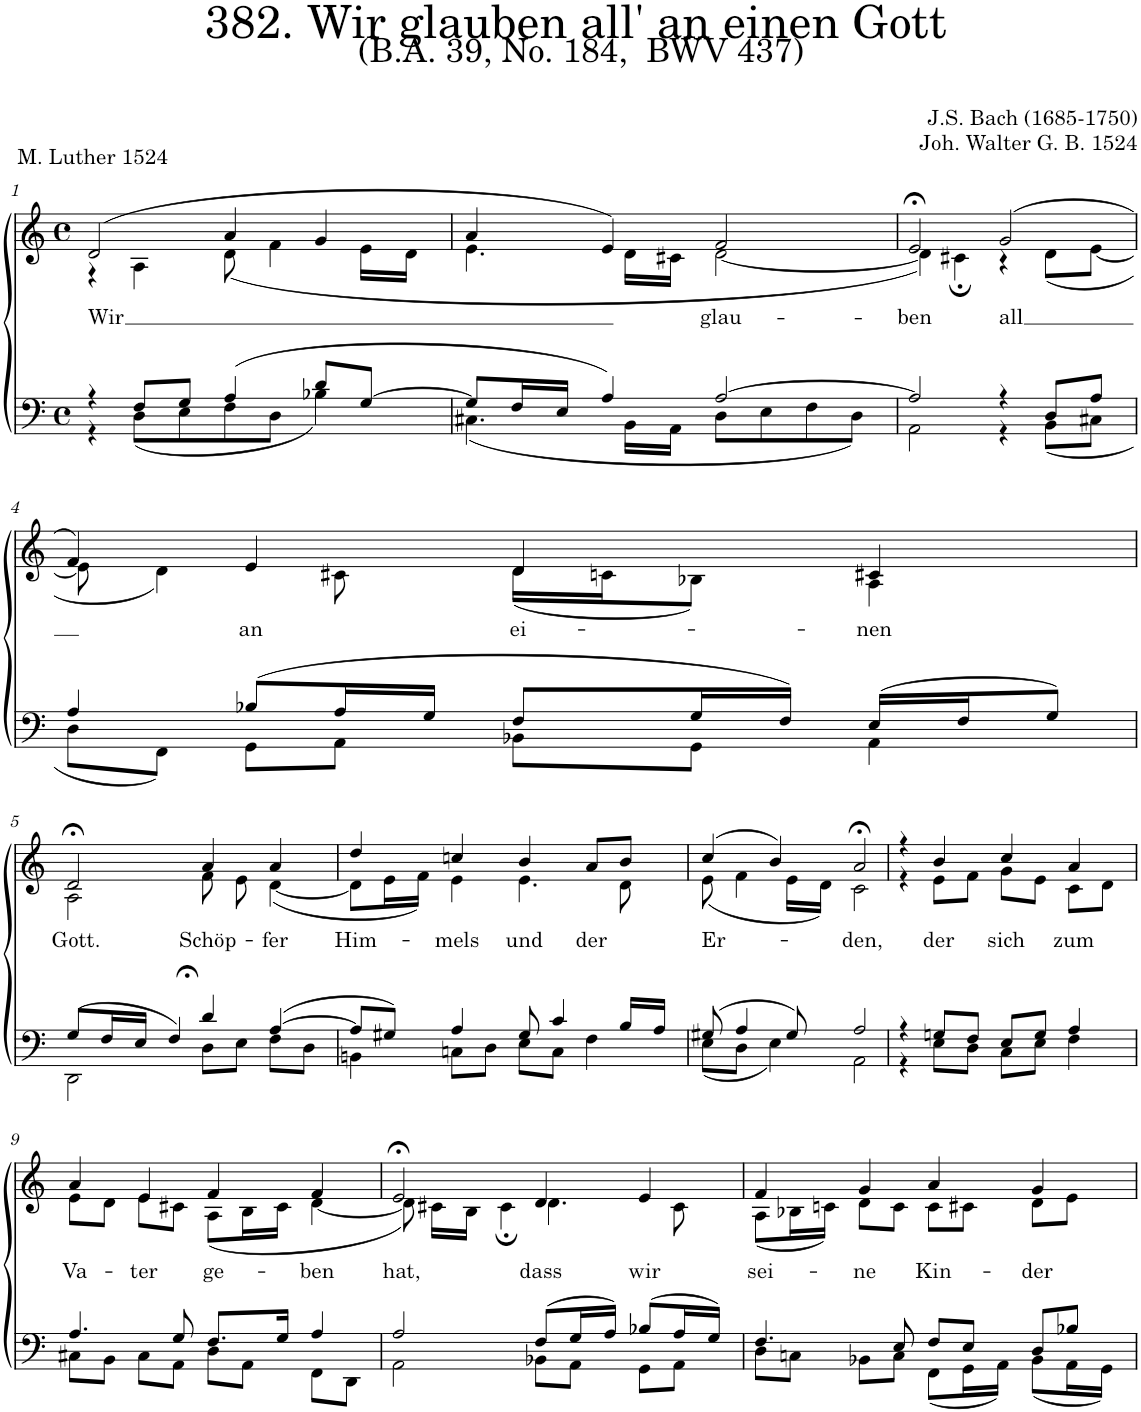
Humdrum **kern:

**kern	**kern	**text
*part2	*part1	*part1
*staff2	*staff1	*staff1
*I"Tenor/Bass	*I"Soprano/Alto	*
*clefF4	*clefG2	*
*k[]	*k[]	*
*M4/4	*M4/4	*
*met(c)	*met(c)	*
=1	=1	=1
*^	*	*
!	!	!	!LO:LY:b
*	*	*^	*
4r	4r	(2d/	4r	Wir
8F/L	(8D\L	.	4A\	.
8G/J	8E\	.	.	.
(4A/	8F\	4a/	(8d\	.
.	8D\J	.	4f\	.
8d/L	4B-X\)	4g/	.	.
[8G/J	.	.	16e\LL	.
.	.	.	16d\JJ	.
=2	=2	=2	=2	=2
8G/L]	(4.C#X\	4a/	4.e\	.
16F/L	.	.	.	.
16E/JJ	.	.	.	.
4A/)	.	4e/)	.	.
.	16BB\LL	.	16d\LL	.
.	16AA\JJ	.	16c#X\JJ	.
!	!	!	!	!LO:LY:b
[2A/	8D\L	2f/	[2d\	glau-
.	8E\	.	.	.
.	8F\	.	.	.
.	8D\J)	.	.	.
=3	=3	=3	=3	=3
!	!	!	!	!LO:LY:b
2A/]	2AA\	2e;<,/	4d\])	-ben
.	.	.	4c#X;\	.
!	!	!	!	!LO:LY:b
4r	4r	(2g/	4r	all
8D/L	(8BB\L	.	(8d\L	.
8A/J	8C#X\J	.	[8e\J	.
!!LO:LB:g=z	!!
=4	=4	=4	=4	=4
4A/	8D\L	4f/)	8e\]	.
.	8FF\J)	.	4d\)	.
!	!	!	!	!LO:LY:b
(8B-X/L	8GG\L	4e/	.	an
16A/L	8AA\J	.	8c#X\	.
16G/JJ	.	.	.	.
!	!	!	!	!LO:LY:b
8F/L	8BB-X\L	4d/	(16d\LL	ei-
.	.	.	16cn\J	.
16G/L	8GG\J	.	8B-X\J)	.
16F/JJ)	.	.	.	.
!	!	!	!	!LO:LY:b
(16E/LL	4AA\	4c#X/	4A\	-nen
16F/J	.	.	.	.
8G/J)	.	.	.	.
!!LO:LB:g=z	!!
=5	=5	=5	=5	=5
!	!	!	!	!LO:LY:b
(8G/L	2DD\	2d;<,/	2A\	Gott.
16F/L	.	.	.	.
16E/JJ	.	.	.	.
4F;</)	.	.	.	.
!	!	!	!	!LO:LY:b
4d/	8D\L	4a/	8f\	Schöp-
.	8E\J	.	8e\	.
!	!	!	!	!LO:LY:b
([4A/	8F\L	4a/	([4d\	-fer
.	8D\J	.	.	.
=6	=6	=6	=6	=6
!	!	!	!	!LO:LY:b
8A/L]	4BBn\	4dd/	8d\L]	Him-
8G#X/J)	.	.	16e\L	.
.	.	.	16f\JJ)	.
!	!	!	!	!LO:LY:b
4A/	8Cn\L	4ccn/	4e\	-mels
.	8D\J	.	.	.
!	!	!	!	!LO:LY:b
8G#/	8E\L	4b/	4.e\	und
4c/	8C\J	.	.	.
!	!	!	!	!LO:LY:b
.	4F\	8a/L	.	der
16B/LL	.	8b/J	8d\	.
16A/JJ	.	.	.	.
=7	=7	=7	=7	=7
!	!	!	!	!LO:LY:b
(8G#X/	(8E\L	(4cc/	(8e\	Er-
4A/	8D\J	.	4f\	.
.	4E\)	4b/)	.	.
8G#/)	.	.	16e\LL	.
.	.	.	16d\JJ)	.
!	!	!	!	!LO:LY:b
2A/	2AA\	2a;</	2c\	-den,
=8	=8	=8	=8	=8
4r	4r	4r	4r	.
!	!	!	!	!LO:LY:b
8Gn/L	8E\L	4b/	8e\L	der
8F/J	8D\J	.	8f\J	.
!	!	!	!	!LO:LY:b
8E/L	8C\L	4cc/	8g\L	sich
8G/J	8E\J	.	8e\J	.
!	!	!	!	!LO:LY:b
4A/	4F\	4a/	8c\L	zum
.	.	.	8d\J	.
!!LO:LB:g=z	!!
=9	=9	=9	=9	=9
!	!	!	!	!LO:LY:b
4.A/	8C#X\L	4a/	8e\L	Va-
.	8BB\J	.	8d\J	.
!	!	!	!	!LO:LY:b
.	8C#\L	4e/	8e\L	-ter
8G/	8AA\J	.	8c#X\J	.
!	!	!	!	!LO:LY:b
8.F/L	8D\L	4f/	(8A\L	ge-
.	8AA\J	.	16B\L	.
16G/Jk	.	.	16c#\JJ	.
!	!	!	!	!LO:LY:b
4A/	8FF\L	4f/	[4d\	-ben
.	8DD\J	.	.	.
=10	=10	=10	=10	=10
!	!	!	!	!LO:LY:b
2A/	2AA\	2e;<,/	8d\])	hat,
.	.	.	16c#X\LL	.
.	.	.	16B\JJ	.
.	.	.	4c#;\	.
!	!	!	!	!LO:LY:b
(8F/L	8BB-X\L	4d/	4.d\	dass
16G/L	8AA\J	.	.	.
16A/JJ)	.	.	.	.
!	!	!	!	!LO:LY:b
(8B-X/L	8GG\L	4e/	.	wir
16A/L	8AA\J	.	8c#\	.
16G/JJ)	.	.	.	.
=11	=11	=11	=11	=11
!	!	!	!	!LO:LY:b
4.F/	8D\L	4f/	(8A\L	sei-
.	8Cn\J	.	16B-X\L	.
.	.	.	16cn\JJ)	.
!	!	!	!	!LO:LY:b
.	8BB-X\L	4g/	8d\L	-ne
8E/	8C\J	.	8c\J	.
!	!	!	!	!LO:LY:b
8F/L	(8FF\L	4a/	8c\L	Kin-
8E/J	16GG\L	.	8c#X\J	.
.	16AA\JJ)	.	.	.
!	!	!	!	!LO:LY:b
8D/L	(8BB-\L	4g/	8d\L	-der
8B-X/J	16AA\L	.	8e\J	.
.	16GG\JJ)	.	.	.
*v	*v	*	*	*
*	*v	*v	*
=	=	=
*-	*-	*-
